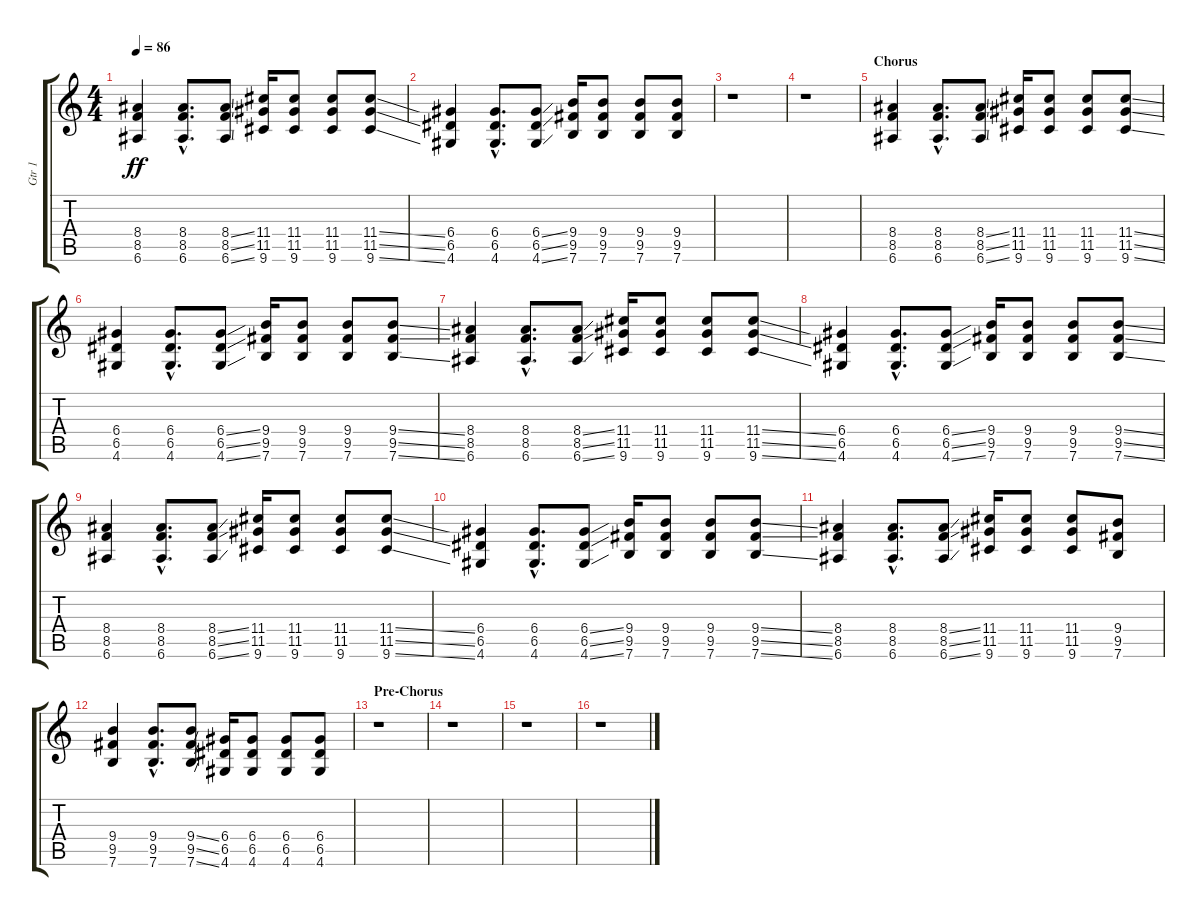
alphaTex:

\track ("Gtr 1" "Gtr 1") {instrument acousticguitarsteel}
\staff {score tabs}
\tuning (E4 B3 G3 D3 A2 E2) {hide}
\ts (4 4)
\tempo 86
\clef g2
\ks c
(8.4 8.5 6.6).4{dy ff} (8.4{hac} 8.5{hac} 6.6{hac}).8{d} (8.4{ss} 8.5{ss} 6.6{ss}).8 (11.4 11.5 9.6).16 (11.4 11.5 9.6).8 (11.4 11.5 9.6).8 (11.4{ss} 11.5{ss} 9.6{ss}).8 |
(6.4 6.5 4.6).4 (6.4{hac} 6.5{hac} 4.6{hac}).8{d} (6.4{ss} 6.5{ss} 4.6{ss}).8 (9.4 9.5 7.6).16 (9.4 9.5 7.6).8 (9.4 9.5 7.6).8 (9.4 9.5 7.6).8 |
r.1 |
r.1 |
\section ("" "Chorus")
(8.4 8.5 6.6).4 (8.4{hac} 8.5{hac} 6.6{hac}).8{d} (8.4{ss} 8.5{ss} 6.6{ss}).8 (11.4 11.5 9.6).16 (11.4 11.5 9.6).8 (11.4 11.5 9.6).8 (11.4{ss} 11.5{ss} 9.6{ss}).8 |
(6.4 6.5 4.6).4 (6.4{hac} 6.5{hac} 4.6{hac}).8{d} (6.4{ss} 6.5{ss} 4.6{ss}).8 (9.4 9.5 7.6).16 (9.4 9.5 7.6).8 (9.4 9.5 7.6).8 (9.4{ss} 9.5{ss} 7.6{ss}).8 |
(8.4 8.5 6.6).4 (8.4{hac} 8.5{hac} 6.6{hac}).8{d} (8.4{ss} 8.5{ss} 6.6{ss}).8 (11.4 11.5 9.6).16 (11.4 11.5 9.6).8 (11.4 11.5 9.6).8 (11.4{ss} 11.5{ss} 9.6{ss}).8 |
(6.4 6.5 4.6).4 (6.4{hac} 6.5{hac} 4.6{hac}).8{d} (6.4{ss} 6.5{ss} 4.6{ss}).8 (9.4 9.5 7.6).16 (9.4 9.5 7.6).8 (9.4 9.5 7.6).8 (9.4{ss} 9.5{ss} 7.6{ss}).8 |
(8.4 8.5 6.6).4 (8.4{hac} 8.5{hac} 6.6{hac}).8{d} (8.4{ss} 8.5{ss} 6.6{ss}).8 (11.4 11.5 9.6).16 (11.4 11.5 9.6).8 (11.4 11.5 9.6).8 (11.4{ss} 11.5{ss} 9.6{ss}).8 |
(6.4 6.5 4.6).4 (6.4{hac} 6.5{hac} 4.6{hac}).8{d} (6.4{ss} 6.5{ss} 4.6{ss}).8 (9.4 9.5 7.6).16 (9.4 9.5 7.6).8 (9.4 9.5 7.6).8 (9.4{ss} 9.5{ss} 7.6{ss}).8 |
(8.4 8.5 6.6).4 (8.4{hac} 8.5{hac} 6.6{hac}).8{d} (8.4{ss} 8.5{ss} 6.6{ss}).8 (11.4 11.5 9.6).16 (11.4 11.5 9.6).8 (11.4 11.5 9.6).8 (9.4 9.5 7.6).8 |
(9.4 9.5 7.6).4 (9.4{hac} 9.5{hac} 7.6{hac}).8{d} (9.4{ss} 9.5{ss} 7.6{ss}).8 (6.4 6.5 4.6).16 (6.4 6.5 4.6).8 (6.4 6.5 4.6).8 (6.4 6.5 4.6).8 |
\section ("" "Pre-Chorus")
r.1 |
r.1 |
r.1 |
r.1
